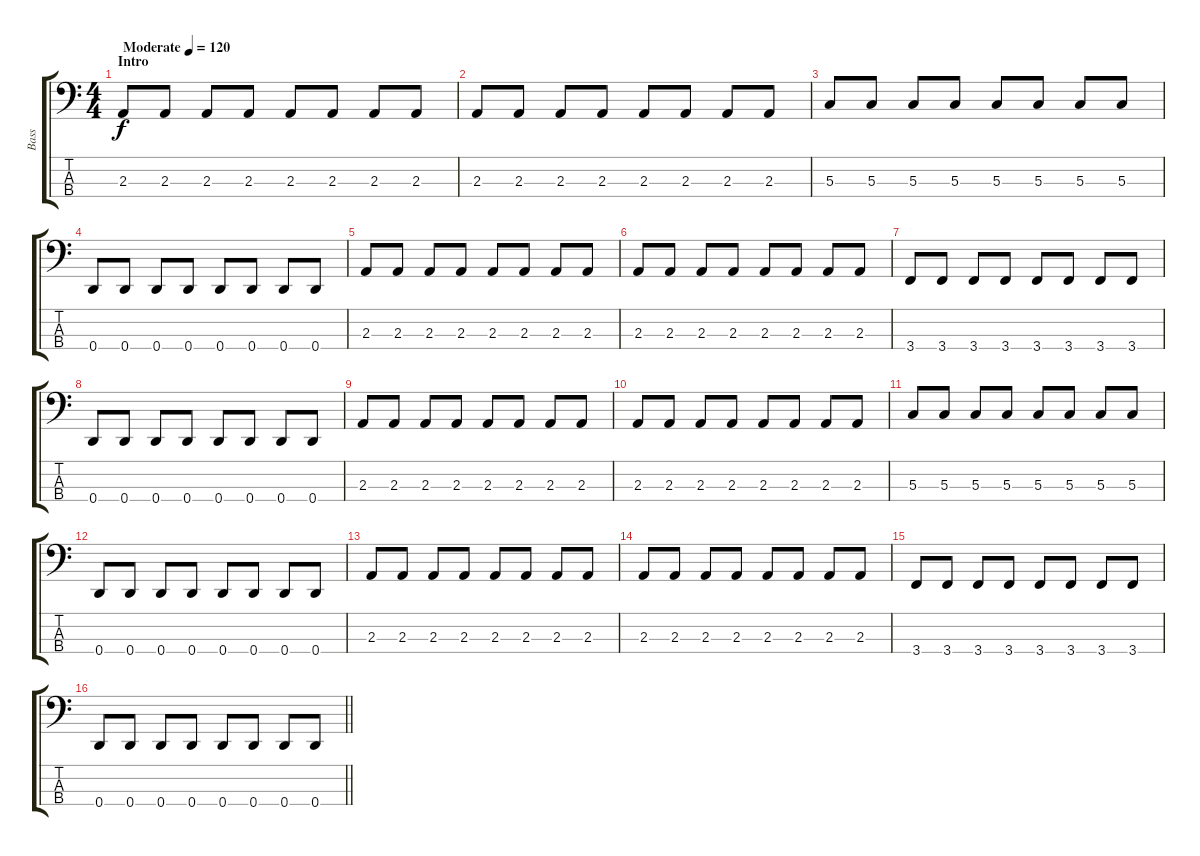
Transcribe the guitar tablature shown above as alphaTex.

\track ("Bass" "Bass") {instrument electricbassfinger}
\staff {score tabs}
\tuning (F2 C2 G1 D1) {hide}
\ts (4 4)
\section ("" "Intro")
\tempo (120 "Moderate")
\tempo 124
\tempo (120 "Moderate")
\clef f4
\ks c
2.3.8{dy f instrument electricbassfinger} 2.3.8 2.3.8 2.3.8 2.3.8 2.3.8 2.3.8 2.3.8 |
2.3.8 2.3.8 2.3.8 2.3.8 2.3.8 2.3.8 2.3.8 2.3.8 |
5.3.8 5.3.8 5.3.8 5.3.8 5.3.8 5.3.8 5.3.8 5.3.8 |
0.4.8 0.4.8 0.4.8 0.4.8 0.4.8 0.4.8 0.4.8 0.4.8 |
2.3.8 2.3.8 2.3.8 2.3.8 2.3.8 2.3.8 2.3.8 2.3.8 |
2.3.8 2.3.8 2.3.8 2.3.8 2.3.8 2.3.8 2.3.8 2.3.8 |
3.4.8 3.4.8 3.4.8 3.4.8 3.4.8 3.4.8 3.4.8 3.4.8 |
0.4.8 0.4.8 0.4.8 0.4.8 0.4.8 0.4.8 0.4.8 0.4.8 |
2.3.8 2.3.8 2.3.8 2.3.8 2.3.8 2.3.8 2.3.8 2.3.8 |
2.3.8 2.3.8 2.3.8 2.3.8 2.3.8 2.3.8 2.3.8 2.3.8 |
5.3.8 5.3.8 5.3.8 5.3.8 5.3.8 5.3.8 5.3.8 5.3.8 |
0.4.8 0.4.8 0.4.8 0.4.8 0.4.8 0.4.8 0.4.8 0.4.8 |
2.3.8 2.3.8 2.3.8 2.3.8 2.3.8 2.3.8 2.3.8 2.3.8 |
2.3.8 2.3.8 2.3.8 2.3.8 2.3.8 2.3.8 2.3.8 2.3.8 |
3.4.8 3.4.8 3.4.8 3.4.8 3.4.8 3.4.8 3.4.8 3.4.8 |
\barLineRight lightlight
0.4.8 0.4.8 0.4.8 0.4.8 0.4.8 0.4.8 0.4.8 0.4.8
